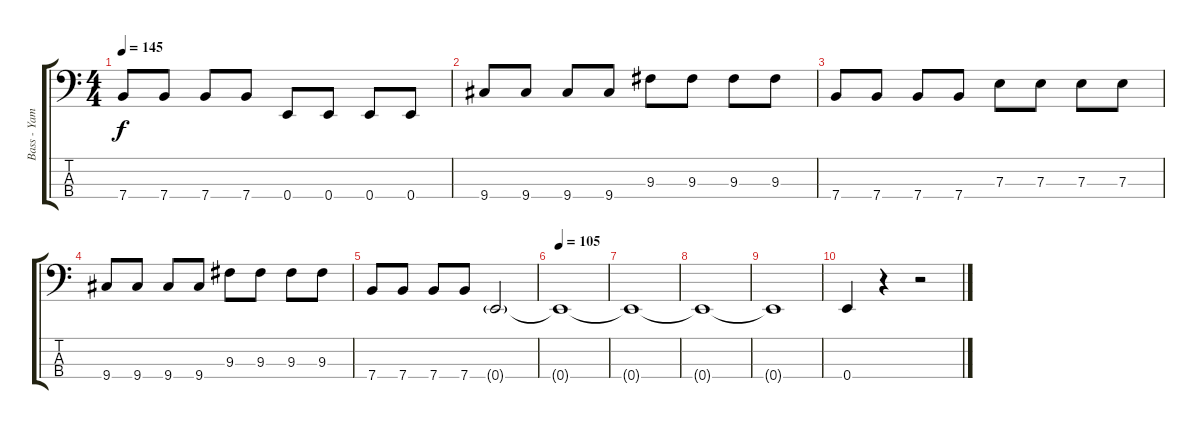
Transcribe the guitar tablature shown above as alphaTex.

\track ("Bass - Yamada" "Bass - Yam") {instrument electricbasspick}
\staff {score tabs}
\tuning (G2 D2 A1 E1) {hide}
\ts (4 4)
\tempo 145
\clef f4
\ks c
7.4.8{dy f} 7.4.8 7.4.8 7.4.8 0.4.8 0.4.8 0.4.8 0.4.8 |
9.4.8 9.4.8 9.4.8 9.4.8 9.3.8 9.3.8 9.3.8 9.3.8 |
7.4.8 7.4.8 7.4.8 7.4.8 7.3.8 7.3.8 7.3.8 7.3.8 |
9.4.8 9.4.8 9.4.8 9.4.8 9.3.8 9.3.8 9.3.8 9.3.8 |
7.4.8 7.4.8 7.4.8 7.4.8 0.4{g}.2 |
\tempo 105
0.4{t}.1 |
0.4{t}.1 |
0.4{t}.1 |
0.4{t}.1 |
0.4.4 r.4 r.2
